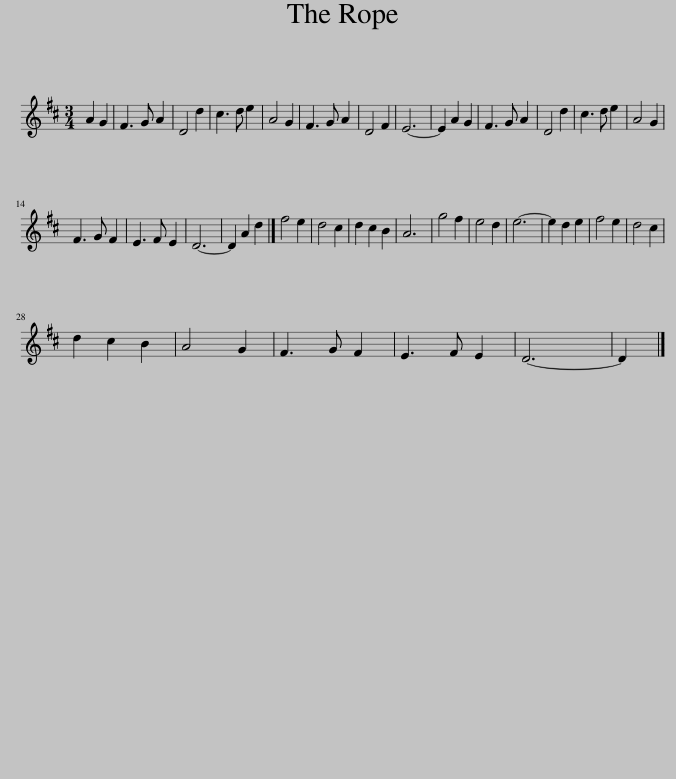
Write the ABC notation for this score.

X:1
L:1/8
M:3/4
I:linebreak $
K:D
V:1 treble
V:1
 A2 G2 | F3 G A2 | D4 d2 | c3 d e2 | A4 G2 | %5
 F3 G A2 | D4 F2 | E6- | E2 A2 G2 | F3 G A2 | %10
 D4 d2 | c3 d e2 | A4 G2 |$ F3 G F2 | E3 F E2 | %15
 D6- | D2 A2 d2 |] f4 e2 | d4 c2 | d2 c2 B2 | %20
 A6 | g4 f2 | e4 d2 | e6- | e2 d2 e2 | %25
 f4 e2 | d4 c2 |$ d2 c2 B2 | A4 G2 | F3 G F2 | %30
 E3 F E2 | D6- | D2 |] %33
